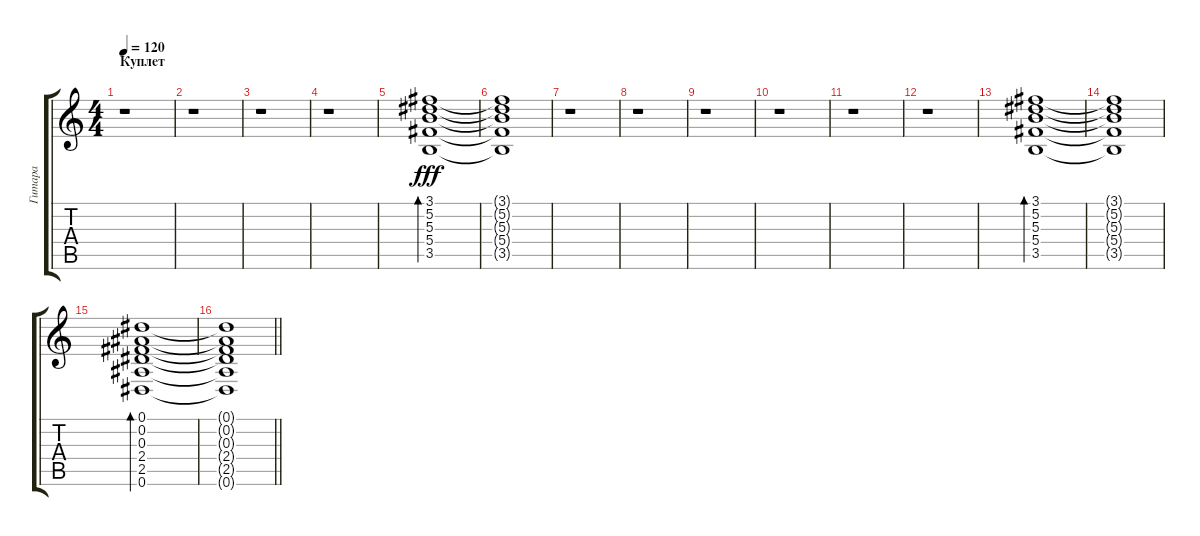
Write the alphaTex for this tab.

\track ("Гитара" "Гитара") {instrument electricguitarclean}
\staff {score tabs}
\tuning (Eb4 Bb3 Gb3 Db3 Ab2 Eb2) {hide}
\ts (4 4)
\section ("" "Куплет")
\tempo 120
\clef g2
\ks c
r.1{dy fff} |
r.1 |
r.1 |
r.1 |
(3.1 5.2 5.3 5.4 3.5).1{bd 120} |
(3.1{t} 5.2{t} 5.3{t} 5.4{t} 3.5{t}).1 |
r.1 |
r.1 |
r.1 |
r.1 |
r.1 |
r.1 |
(3.1 5.2 5.3 5.4 3.5).1{bd 120} |
(3.1{t} 5.2{t} 5.3{t} 5.4{t} 3.5{t}).1 |
(0.1 0.2 0.3 2.4 2.5 0.6).1{bd 120} |
\barLineRight lightlight
(0.1{t} 0.2{t} 0.3{t} 2.4{t} 2.5{t} 0.6{t}).1
